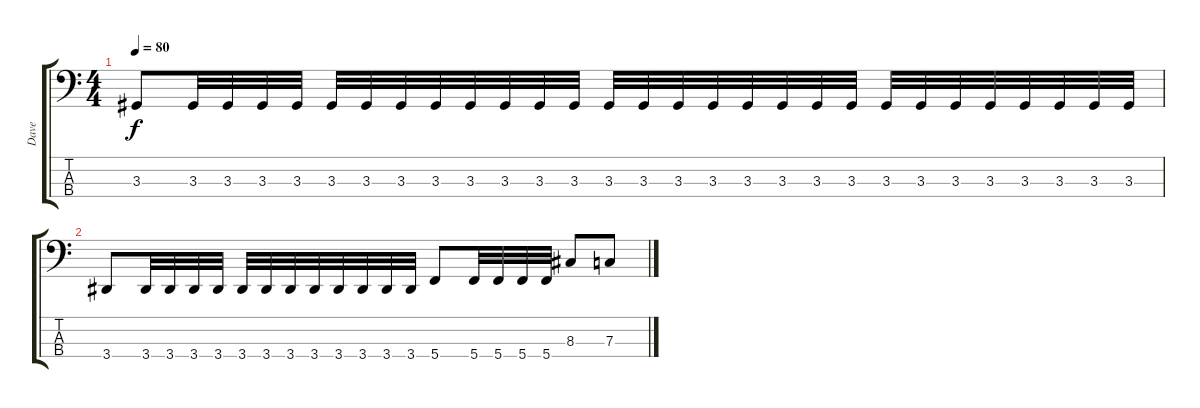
\track ("Dave" "Dave") {instrument electricbasspick}
\staff {score tabs}
\tuning (Eb2 Bb1 F1 C1) {hide}
\ts (4 4)
\tempo 80
\clef f4
\ks c
3.3.8{dy f} 3.3.32 3.3.32 3.3.32 3.3.32 3.3.32 3.3.32 3.3.32 3.3.32 3.3.32 3.3.32 3.3.32 3.3.32 3.3.32 3.3.32 3.3.32 3.3.32 3.3.32 3.3.32 3.3.32 3.3.32 3.3.32 3.3.32 3.3.32 3.3.32 3.3.32 3.3.32 3.3.32 3.3.32 |
3.4.8 3.4.32 3.4.32 3.4.32 3.4.32 3.4.32 3.4.32 3.4.32 3.4.32 3.4.32 3.4.32 3.4.32 3.4.32 5.4.8 5.4.32 5.4.32 5.4.32 5.4.32 8.3.8 7.3.8
